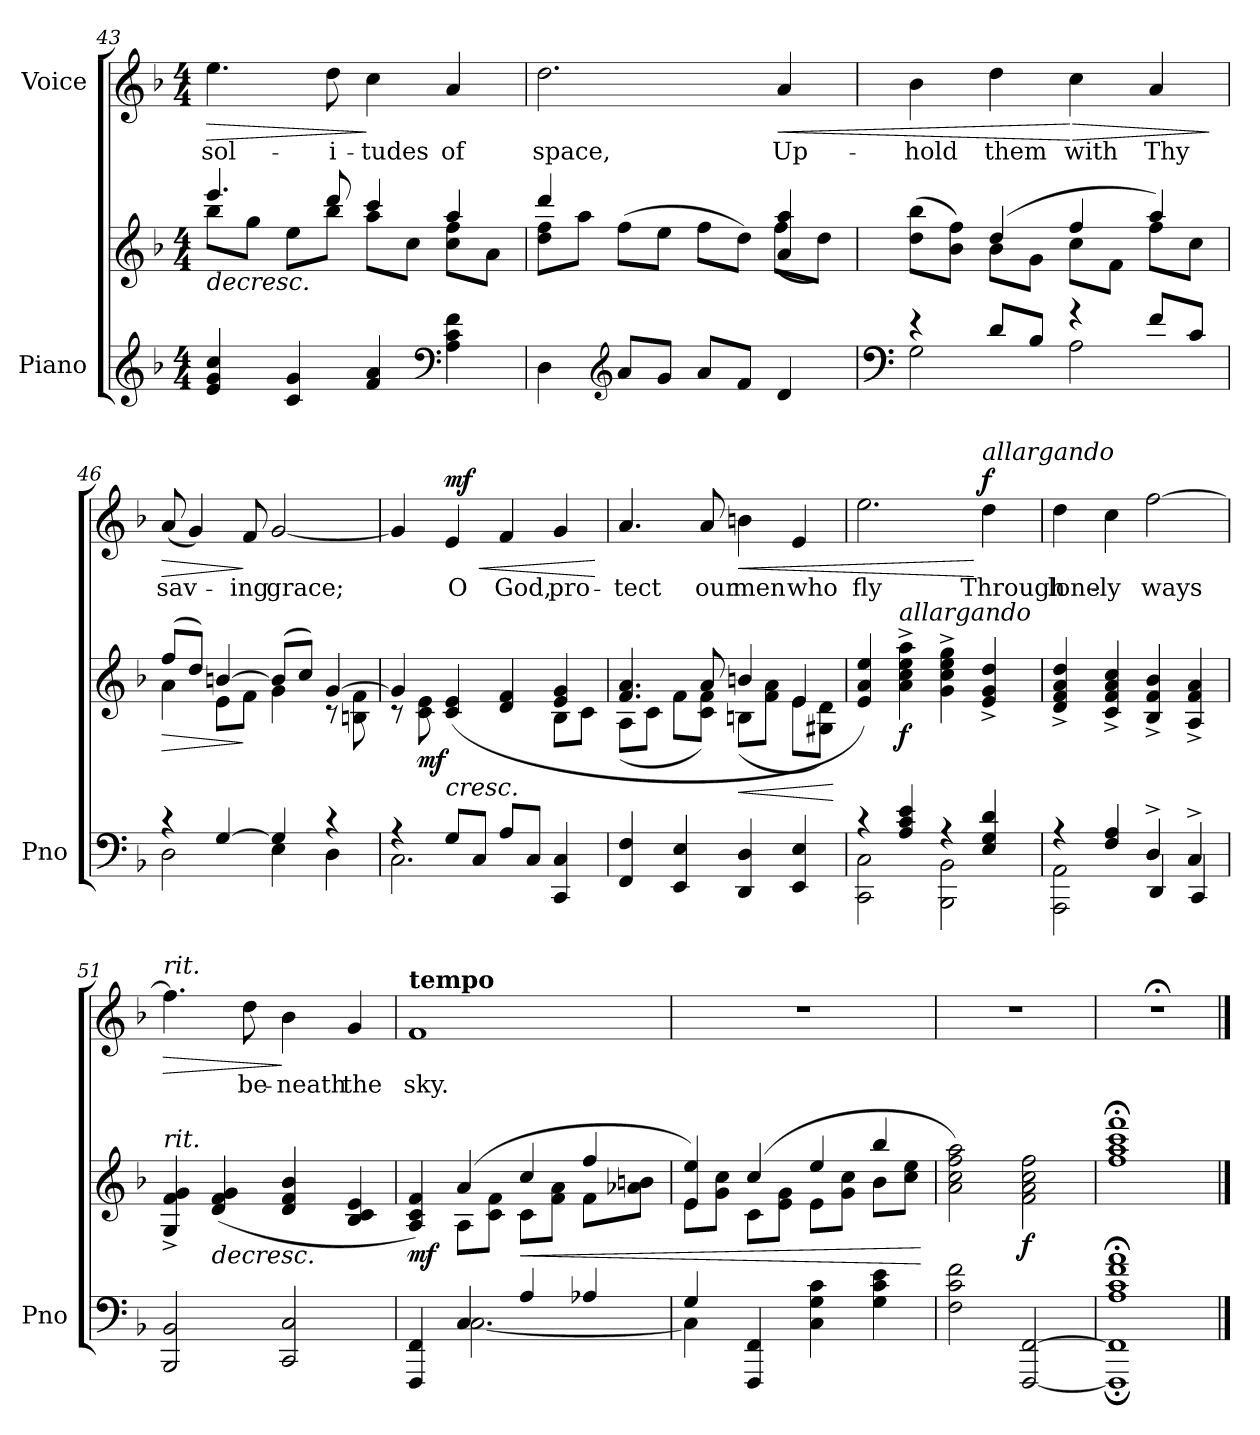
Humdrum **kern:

**kern	**kern	**dynam	**kern	**text	**dynam
*part2	*part2	*part2	*part1	*part1	*part1
*staff3	*staff2	*staff2/3	*staff1	*staff1	*staff1
*I"Piano	*	*	*I"Voice	*	*
*I'Pno	*	*	*	*	*
*clefG2	*clefG2	*	*clefG2	*	*
*k[b-]	*k[b-]	*	*k[b-]	*	*
*M4/4	*M4/4	*	*M4/4	*	*
=43	=43	=43	=43	=43	=43
!	!	!LO:HP:b	!	!	!LO:HP:b
*	*^	*	*	*	*
4e/ 4g/ 4cc/	4.eee/	8bb-\L	>	4.ee\	sol-	>
.	.	8gg\J	.	.	.	.
4c/ 4g/	.	8ee\L	.	.	.	.
.	8ddd/	8bb-\J	.	8dd\	-i-	.
4f/ 4a/	4ccc/	8aa\L	.	4cc\	-tudes	]
.	.	8cc\J	.	.	.	.
*clefF4	*	*	*	*	*	*
4A\ 4c\ 4f\	4aa/	8cc\ 8ff\L	.	4a/	of	.
.	.	8a\J	.	.	.	.
=44	=44	=44	=44	=44	=44	=44
4D\	4ddd/	8dd\ 8ff\L	.	2.dd\	space,	.
.	.	8aa\J	.	.	.	.
*clefG2	*	*	*	*	*	*
8a/L	4ryy	(>8ff\L	.	.	.	.
8g/J	.	8ee\J	.	.	.	.
8a/L	4ryy	8ff\L	.	.	.	.
8f/J	.	8dd\J)	.	.	.	.
!	!	!	!	!	!	!LO:HP:b
4d/	4a/ 4aa/	(>8ff\L	.	4a/	Up-	<
.	.	8dd\J)	.	.	.	.
=45	=45	=45	=45	=45	=45	=45
*clefF4	*	*	*	*	*	*
*^	*	*	*	*	*	*
4r	2G\	4ryy	(>8dd\ 8bb-\L	.	4b-\	-hold	.
.	.	.	8b-\ 8ff\J)	.	.	.	.
8d/L	.	(4dd/	8b-\L	.	4dd\	them	.
8B-/J	.	.	8g\J	.	.	.	.
!	!	!	!	!	!	!	!LO:HP:n=1:b
4r	2A\	4ff/	8cc\L	.	4cc\	with	[ >
.	.	.	8f\J	.	.	.	.
8f/L	.	4aa/)	8ff\L	.	4a/	Thy	.
8c/J	.	.	8cc\J	.	.	.	.
*v	*v	*	*	*	*	*	*
*	*v	*v	*	*	*	*
.	.	.	.	.	]
=46	=46	=46	=46	=46	=46
*^	*	*	*	*	*
!	!	!	!LO:HP:b	!	!	!LO:HP:b
*	*	*^	*	*	*	*
4r	2D\	(8ff/L	4a\	>	(8a/	sav-	>
.	.	8dd/J)	.	.	4g/)	.	.
[4G/	.	[4bn/	8e\L	.	.	.	.
.	.	.	8f\J	]	8f/	-ing	]
4G/]	4E\	(8b/L]	4g\	.	[2g/	grace;	.
.	.	8cc/J)	.	.	.	.	.
4r	4D\	[4g/	8r	.	.	.	.
.	.	.	8Bn\ 8f\	.	.	.	.
=47	=47	=47	=47	=47	=47	=47	=47
4r	2.C\	4g/]	8r	.	4g/]	.	.
!	!	!	!	!LO:DY:b	!	!	!
.	.	.	8c\ 8e\	mf	.	.	.
!	!	!	!	!LO:HP:b	!	!	!LO:HP:b
!	!	!	!	!	!	!	!LO:DY:n=1:a
8G/L	.	(4c/ 4e/	2ryy	<	4e/	O	< mf
8C/J	.	.	.	.	.	.	.
8A/L	.	4d/ 4f/	.	.	4f/	God,	.
8C/J	.	.	.	.	.	.	.
4CC/ 4C/	4ryy	4e/ 4g/	8B-\L	]	4g/	pro-	.
.	.	.	8c\J	.	.	.	.
*v	*v	*	*	*	*	*	*
*	*v	*v	*	*	*	*
.	.	.	.	.	[
=48	=48	=48	=48	=48	=48
*	*^	*	*	*	*
4FF/ 4F/	4.f/ 4.a/	(8A\L	.	4.a/	-tect	.
.	.	8c\J	.	.	.	.
4EE/ 4E/	.	8f\L	.	.	.	.
.	8a/	8c\ 8f\J)	.	8a/	our	.
!	!	!	!LO:HP:b	!	!	!LO:HP:b
4DD/ 4D/	4bn/	(8Bn\L	<	4bn\	men	<
.	.	8f\ 8a\J	.	.	.	.
4EE/ 4E/	4e/	8e\L	.	4e/	who	.
.	.	8G#X\ 8d\J)	.	.	.	.
*	*v	*v	*	*	*	*
.	.	[	.	.	.
=49	=49	=49	=49	=49	=49
*^	*	*	*	*	*
4r	2CC\ 2C\	4e/ 4a/ 4ee/)	.	2.ee\	fly	.
!	!	!LO:TX:i:t=allargando	!	!	!	!
!	!	!	!LO:DY:b	!	!	!
4A/ 4c/ 4e/	.	4a\^ 4cc\^ 4ee\^ 4aa\^	f	.	.	.
4r	2BBB-\ 2BB-\	4g\^ 4cc\^ 4ee\^ 4gg\^	.	.	.	.
!	!	!	!	!LO:TX:i:t=allargando	!	!
!	!	!	!	!	!	!LO:DY:n=1:a
4E/ 4G/ 4d/	.	4e/^ 4g/^ 4dd/^	.	4dd\	Through	[ f
=50	=50	=50	=50	=50	=50	=50
4r	2AAA\ 2AA\	4d/^ 4f/^ 4a/^ 4dd/^	.	4dd\	lone-	.
4F/ 4A/	.	4c/^ 4f/^ 4a/^ 4cc/^	.	4cc\	-ly	.
4D^</	4DD/	4B-/^ 4f/^ 4b-/^	.	[2ff\	ways	.
4C^</	4CC/	4A/^ 4f/^ 4a/^	.	.	.	.
=51	=51	=51	=51	=51	=51	=51
!	!	!	!	!LO:TX:i:t=rit.	!	!
!	!	!LO:TX:i:t=rit.	!	!	!	!
!	!	!	!	!	!	!LO:HP:b
*v	*v	*	*	*	*	*
2BBB-/ 2BB-/	4G/^ 4f/^ 4g/^	.	4.ff\]	.	>
!	!	!LO:HP:b	!	!	!
.	(>4d/ 4f/ 4g/	>	.	.	.
.	.	.	8dd\	be-	.
2CC/ 2C/	4d/ 4f/ 4b-/	.	4b-\	-neath	]
.	4B-/ 4c/ 4e/	[	4g/	the	.
=52	=52	=52	=52	=52	=52
*^	*^	*	*	*	*
!	!	!	!	!	!LO:TX:a:B:t=tempo	!	!
!	!	!	!	!LO:DY:b	!	!	!
4FFF/ 4FF/	4ryy	4A/ 4c/ 4f/)	4ryy	mf	1f	sky.	.
4C/	[2.C\	(4a/	8A\L	.	.	.	.
.	.	.	8c\ 8f\J	.	.	.	.
!	!	!	!	!LO:HP:b	!	!	!
4A/	.	4cc/	8c\L	<	.	.	.
.	.	.	8f\ 8a\J	.	.	.	.
4A-X/	.	4ff/	8f\L	.	.	.	.
.	.	.	8a-X\ 8bn\J	.	.	.	.
=53	=53	=53	=53	=53	=53	=53	=53
4G/	4C\]	4e/ 4ee/)	8e\L	.	1r	.	.
.	.	.	8g\ 8cc\J	.	.	.	.
4FFF/ 4FF/	2.ryy	(4cc/	8c\L	]	.	.	.
.	.	.	8e\ 8g\J	.	.	.	.
4C\ 4G\ 4c\	.	4ee/	8e\L	.	.	.	.
.	.	.	8g\ 8cc\J	.	.	.	.
4G\ 4c\ 4e\	.	4bb-/	8b-\L	.	.	.	.
.	.	.	8cc\ 8ee\J	.	.	.	.
*v	*v	*	*	*	*	*	*
*	*v	*v	*	*	*	*
.	.	[	.	.	.
=54	=54	=54	=54	=54	=54
2F\ 2c\ 2f\	2a\ 2cc\ 2ff\ 2aa\)	.	1r	.	.
!	!	!LO:DY:b	!	!	!
[<2FFF/ [<2FF/	2f\ 2a\ 2cc\ 2ff\	f	.	.	.
=55	=55	=55	=55	=55	=55
*^	*	*	*	*	*
1A;< 1c;< 1f;< 1a;<	1FFF]; 1FF];	1ff;< 1aa;< 1ccc;< 1fff;<	.	1r;<	.	.
*v	*v	*	*	*	*	*
==	==	==	==	==	==
*-	*-	*-	*-	*-	*-
